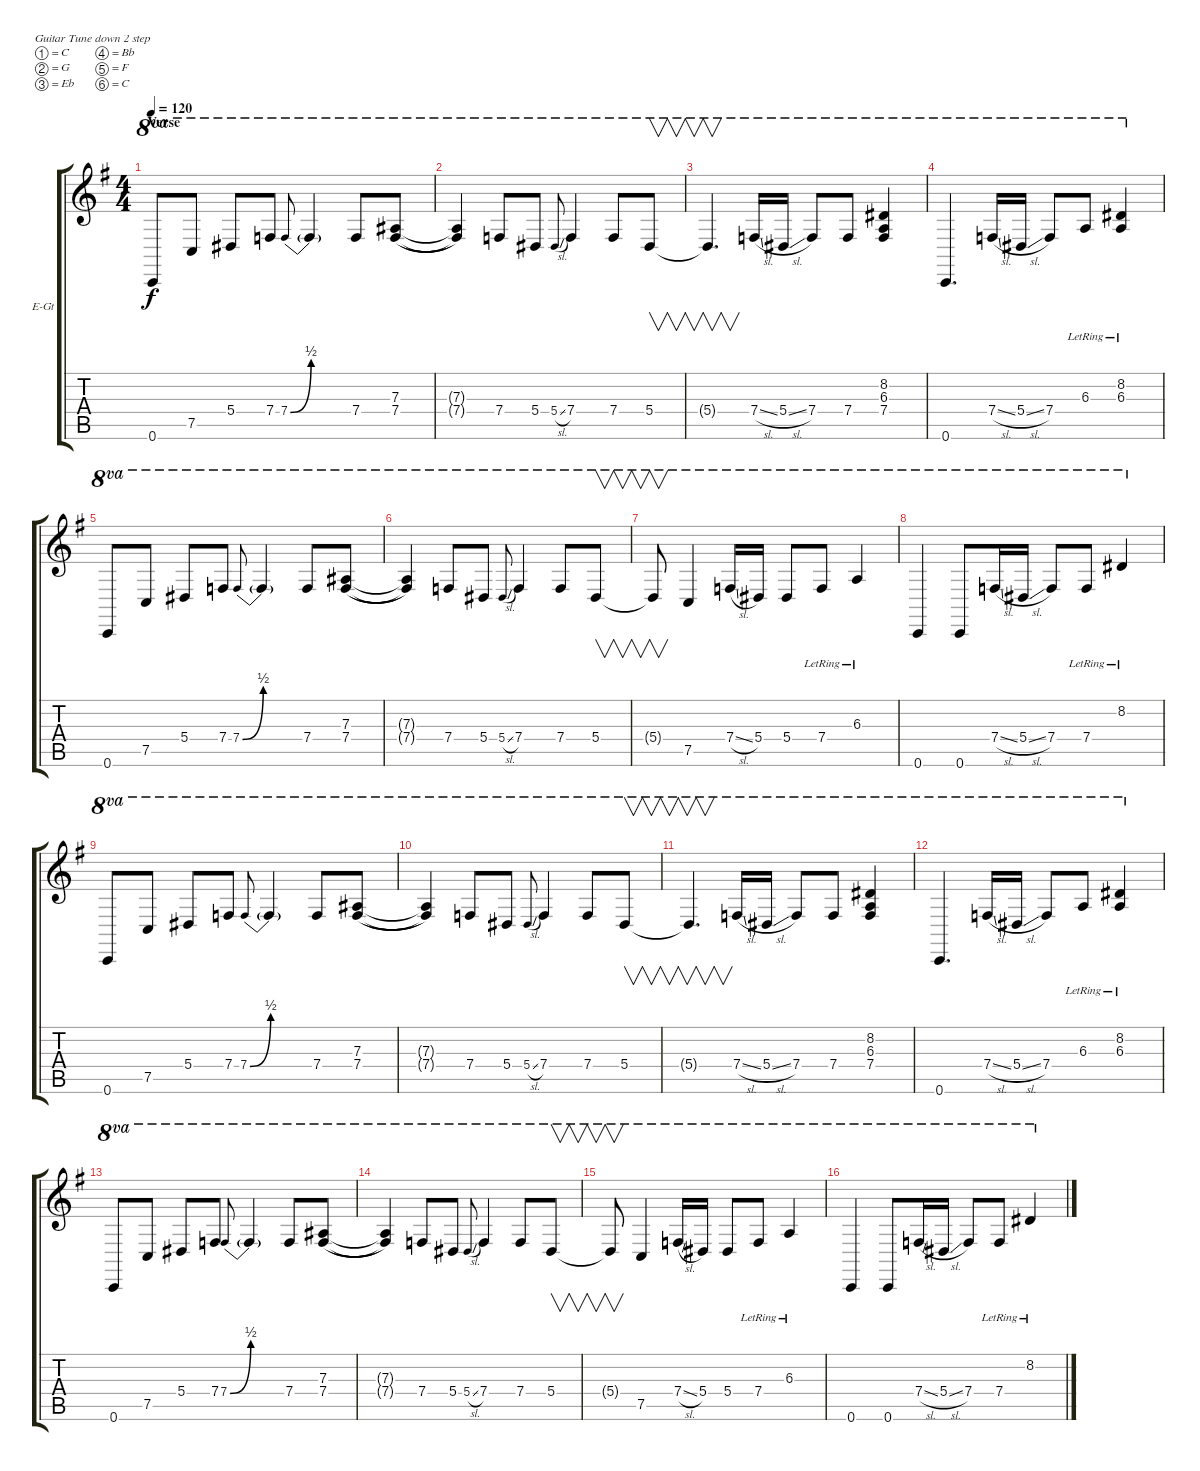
\defaultSystemsLayout 4
\bracketExtendMode groupsimilarinstruments
\firstSystemTrackNameOrientation horizontal
\otherSystemsTrackNameOrientation horizontal
\track ("Electric Guitar" "E-Gt") {instrument distortionguitar}
\staff {score tabs}
\tuning (C4 G3 Eb3 Bb2 F2 C2)
\ts (4 4)
\section ("" "Verse")
\tempo 120
\clef g2
\scale
1.05549
\ks g
0.6.8{ot 8va dy f} 7.5.8{ot 8va} 5.4.8{ot 8va} 7.4.8{ot 8va} 7.4{be (bend 0 0 15.6 2)}.8{ot 8va gr onbeat} 7.4{be (hold 0 0 60 0) t}.4{ot 8va} 7.4.8{ot 8va} (7.4 7.3).8{ot 8va legatoorigin} |
\scale
0.944515 (7.3{t} 7.4{t}).4{ot 8va} 7.4.8{ot 8va} 5.4.8{ot 8va} 5.4{sl}.8{ot 8va gr onbeat} 7.4.4{ot 8va} 7.4.8{ot 8va} 5.4.8{v ot 8va} |
\scale
1.05549 5.4{t}.4{v d ot 8va} 7.4{sl}.16{ot 8va} 5.4{sl}.16{ot 8va} 7.4.8{ot 8va} 7.4.8{ot 8va} (7.4 6.3 8.2).4{ot 8va} |
\scale
0.944515 0.6.4{d ot 8va} 7.4{sl}.16{ot 8va} 5.4{sl}.16{ot 8va} 7.4.8{ot 8va} 6.3{lr}.8{ot 8va} (6.3{lr} 8.2{lr}).4{ot 8va} |
\scale
1.05549 0.6.8{ot 8va} 7.5.8{ot 8va} 5.4.8{ot 8va} 7.4.8{ot 8va} 7.4{be (bend 0 0 15.6 2)}.8{ot 8va gr onbeat} 7.4{be (hold 0 0 60 0) t}.4{ot 8va} 7.4.8{ot 8va} (7.4 7.3).8{ot 8va legatoorigin} |
\scale
0.944515 (7.3{t} 7.4{t}).4{ot 8va} 7.4.8{ot 8va} 5.4.8{ot 8va} 5.4{sl}.8{ot 8va gr onbeat} 7.4.4{ot 8va} 7.4.8{ot 8va} 5.4.8{v ot 8va} |
\scale
1.05549 5.4{t}.8{v ot 8va} 7.5.4{ot 8va} 7.4{sl}.16{ot 8va} 5.4.16{ot 8va} 5.4.8{ot 8va} 7.4{lr}.8{ot 8va} 6.3{lr}.4{ot 8va} |
\scale
0.944515 0.6.4{ot 8va} 0.6.8{ot 8va} 7.4{sl}.16{ot 8va} 5.4{sl}.16{ot 8va} 7.4.8{ot 8va} 7.4{lr}.8{ot 8va} 8.2{lr}.4{ot 8va} |
\scale
1.05549 0.6.8{ot 8va} 7.5.8{ot 8va} 5.4.8{ot 8va} 7.4.8{ot 8va} 7.4{be (bend 0 0 15.6 2)}.8{ot 8va gr onbeat} 7.4{be (hold 0 0 60 0) t}.4{ot 8va} 7.4.8{ot 8va} (7.4 7.3).8{ot 8va legatoorigin} |
\scale
0.944515 (7.3{t} 7.4{t}).4{ot 8va} 7.4.8{ot 8va} 5.4.8{ot 8va} 5.4{sl}.8{ot 8va gr onbeat} 7.4.4{ot 8va} 7.4.8{ot 8va} 5.4.8{v ot 8va} |
\scale
1.05549 5.4{t}.4{v d ot 8va} 7.4{sl}.16{ot 8va} 5.4{sl}.16{ot 8va} 7.4.8{ot 8va} 7.4.8{ot 8va} (7.4 6.3 8.2).4{ot 8va} |
\scale
0.944515 0.6.4{d ot 8va} 7.4{sl}.16{ot 8va} 5.4{sl}.16{ot 8va} 7.4.8{ot 8va} 6.3{lr}.8{ot 8va} (6.3{lr} 8.2{lr}).4{ot 8va} |
\scale
1.05549 0.6.8{ot 8va} 7.5.8{ot 8va} 5.4.8{ot 8va} 7.4.8{ot 8va} 7.4{be (bend 0 0 15.6 2)}.8{ot 8va gr onbeat} 7.4{be (hold 0 0 60 0) t}.4{ot 8va} 7.4.8{ot 8va} (7.4 7.3).8{ot 8va legatoorigin} |
\scale
0.944515 (7.3{t} 7.4{t}).4{ot 8va} 7.4.8{ot 8va} 5.4.8{ot 8va} 5.4{sl}.8{ot 8va gr onbeat} 7.4.4{ot 8va} 7.4.8{ot 8va} 5.4.8{v ot 8va} |
\scale
1.05549 5.4{t}.8{v ot 8va} 7.5.4{ot 8va} 7.4{sl}.16{ot 8va} 5.4.16{ot 8va} 5.4.8{ot 8va} 7.4{lr}.8{ot 8va} 6.3{lr}.4{ot 8va} |
\scale
0.944515 0.6.4{ot 8va} 0.6.8{ot 8va} 7.4{sl}.16{ot 8va} 5.4{sl}.16{ot 8va} 7.4.8{ot 8va} 7.4{lr}.8{ot 8va} 8.2{lr}.4{ot 8va}
